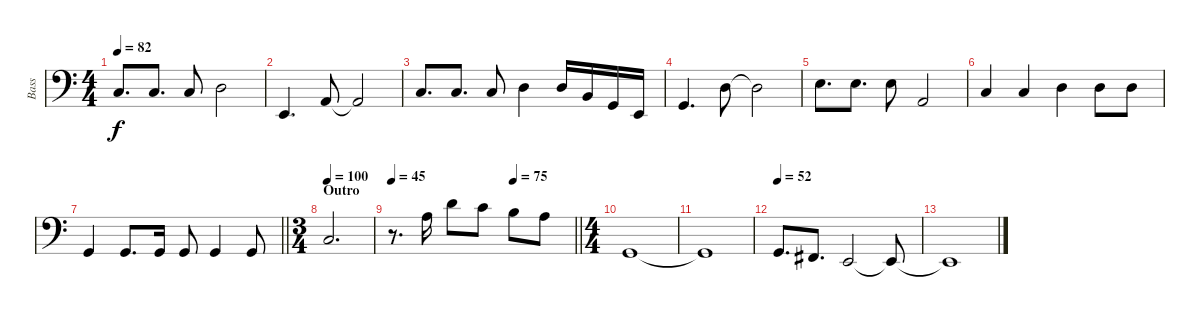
\track ("Bass" "Bass") {instrument electricbassfinger}
\staff {score}
\tuning (G2 D2 A1 E1) {hide}
\ts (4 4)
\tempo 82
\clef f4
\ks c
3.3.8{d dy f} 3.3.8{d} 3.3.8 5.3.2 |
0.4.4{d} 0.3.8 0.3{t}.2 |
3.3.8{d} 3.3.8{d} 3.3.8 5.3.4 5.3.16 2.3.16 3.4.16 0.4.16 |
3.4.4{d} 5.3.8 5.3{t}.2 |
7.3.8{d} 7.3.8{d} 7.3.8 0.3.2 |
3.3.4 3.3.4 5.3.4 5.3.8 5.3.8 |
\barLineRight lightlight
3.4.4 3.4.8{d} 3.4.16 3.4.8 3.4.4 3.4.8 |
\ts (3 4)
\section ("" "Outro")
\tempo 100
3.3.2{d} |
\tempo 45
\tempo (75 0.6666666666666666)
\barLineRight lightlight
r.8{d} 7.2.16 7.1.8 5.1.8 4.1.8 7.2.8 |
\ts (4 4)
3.4.1 |
3.4{t}.1 |
\tempo 52
3.4.8{d} 2.4.8{d} 0.4.2 0.4{t}.8 |
0.4{t}.1
